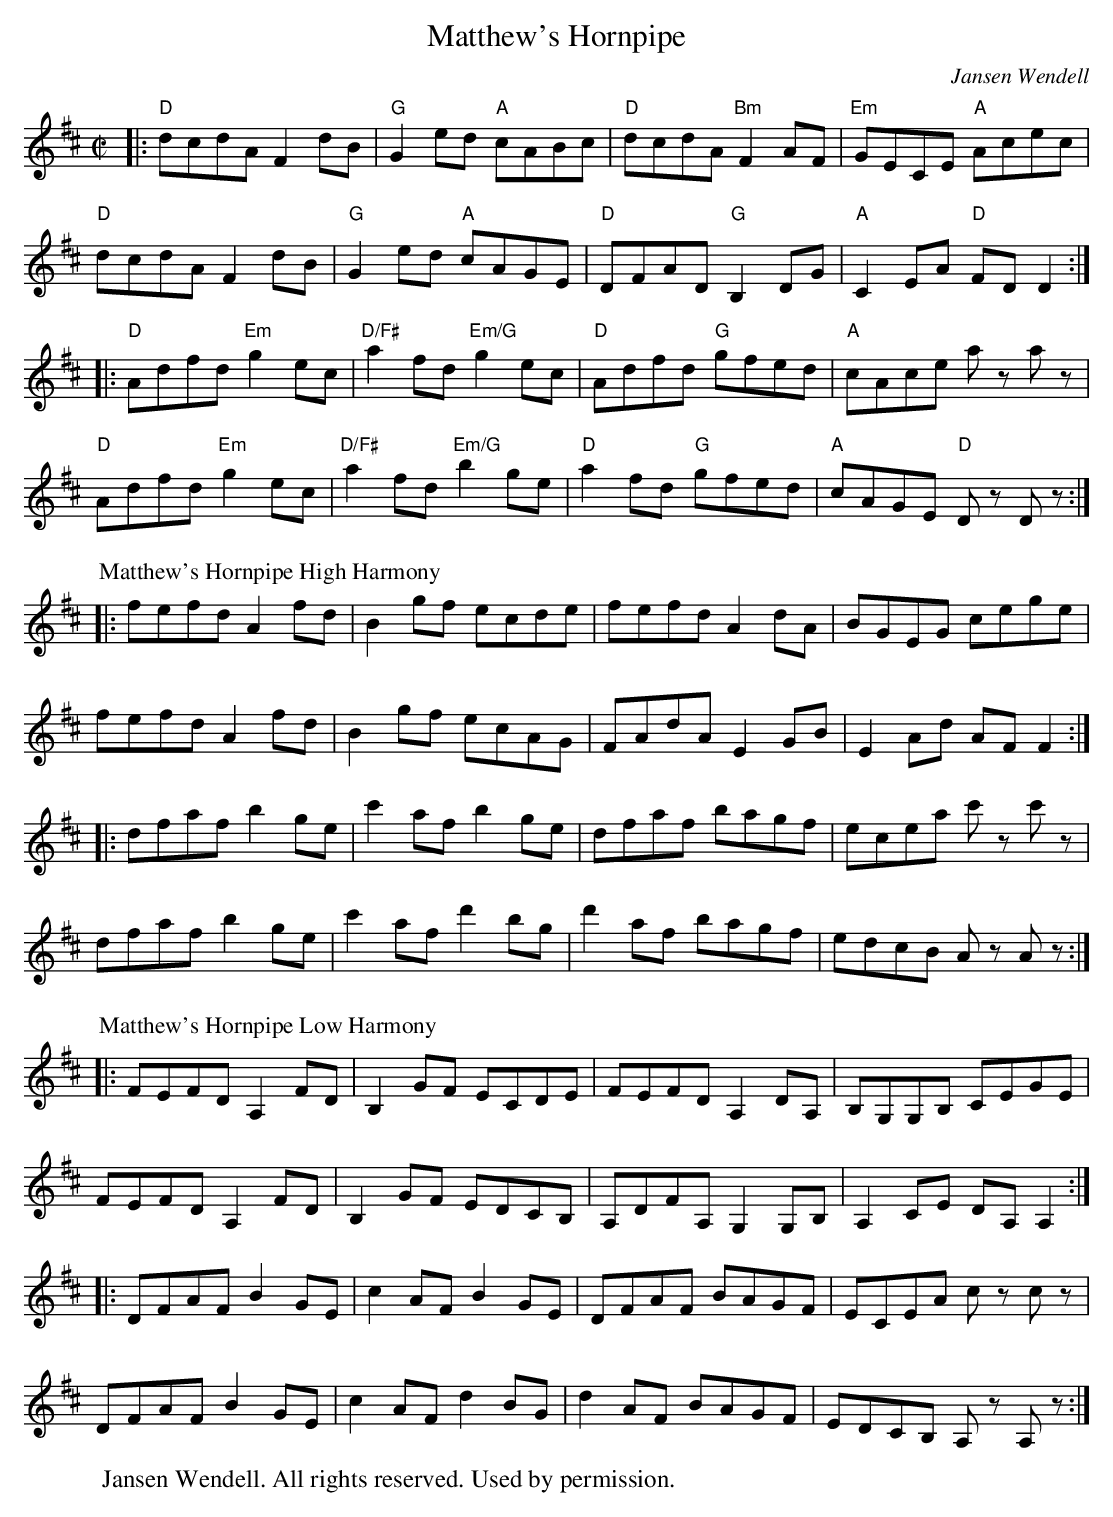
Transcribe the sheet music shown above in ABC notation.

X:1
T:Matthew's Hornpipe
C:Jansen Wendell
M:C|
K:D
|:"D"dcdAF2dB|"G"G2ed "A"cABc|"D"dcdA"Bm"F2AF|"Em"GECE "A"Acec|
"D"dcdAF2dB|"G"G2ed "A"cAGE|"D"DFAD"G"B,2DG|"A"C2EA "D"FDD2:|
|: "D"Adfd"Em"g2ec|"D/F#"a2fd"Em/G"g2ec|"D"Adfd "G"gfed|"A"cAce az az|
"D"Adfd"Em"g2ec|"D/F#"a2fd"Em/G"b2ge|"D"a2fd "G"gfed|"A"cAGE "D"Dz Dz :|
P:Matthew's Hornpipe High Harmony
|:fefd A2fd|B2gf ecde|fefd A2dA|BGEG cege|
fefdA2fd|B2gf ecAG|FAdA  E2GB|E2Ad AFF2:|
|:dfaf b2ge|c'2af b2ge|dfaf bagf|ecea c'z c'z|
dfaf b2ge|c'2af d'2bg|d'2af  bagf|edcB Az Az:|
P:Matthew's Hornpipe Low Harmony
|:FEFD A,2FD|B,2GF ECDE|FEFD A,2DA,|B,G,G,B, CEGE|
FEFDA,2FD|B,2GF  EDCB,|A,DFA,G,2 G,B,|A,2CE DA,A,2:|
|:DFAF B2GE|c2AFB2GE|DFAF BAGF|ECEA cz cz|
DFAF B2GE|c2AFd2BG|d2AF BAGF|EDCB, A,z A,z:|
W:  Jansen Wendell. All rights reserved. Used by permission.
